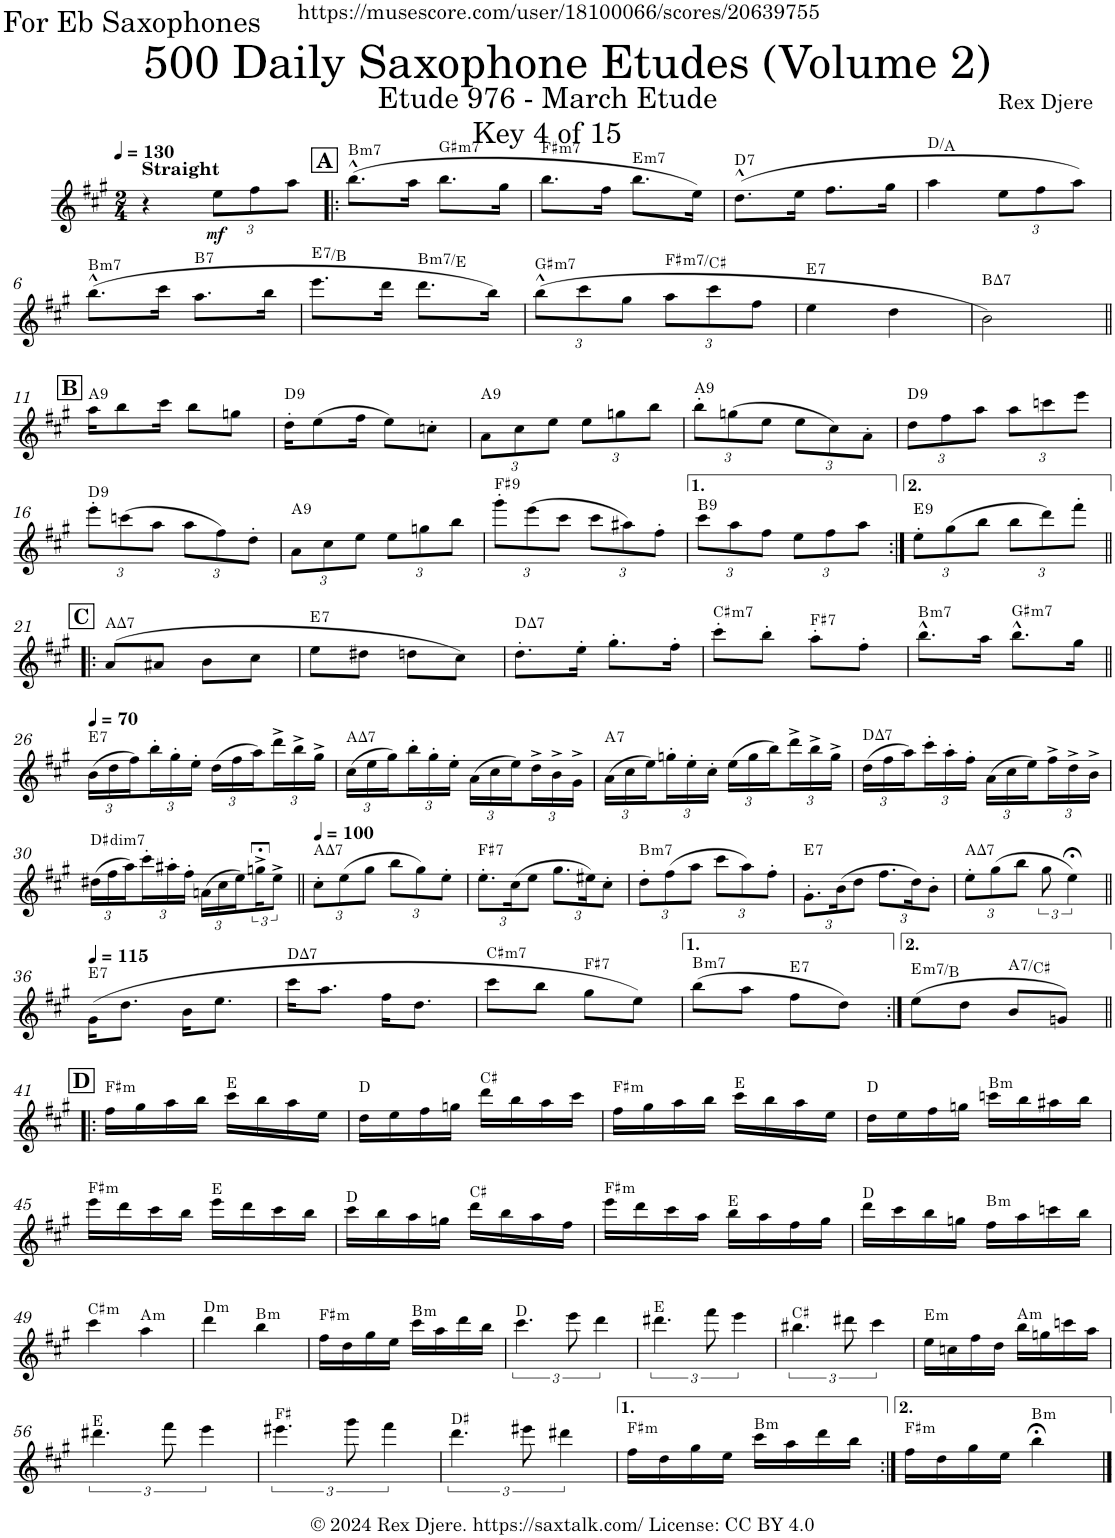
**kern	**dynam	**harte
*part1	*part1	*part1
*staff1	*staff1	*
*I"Alto Saxophone	*	*
*I'A. Sax.	*	*
*clefG2	*	*
*Trd5c9	*	*
*k[f#c#g#]	*	*
*M2/4	*	*
*MM130	*	*
=1	=1	=1
!LO:TX:a:B:t=Straight	!	!
4r	.	.
*Xbrackettup	*	*
!	!LO:DY:b	!
12ee\L	mf	.
12ff#\	.	.
12aa\J	.	.
!!LO:REH:place=s1:a:B:cj:fs=14:t=A
=2!|:	=2!|:	=2!|:
!	!	!LO:H:kt=m7
(8.bb^^\L	.	B:min7
16aa\Jk	.	.
!	!	!LO:H:kt=m7
8.bb\L	.	G#:min7
16gg#\Jk	.	.
=3	=3	=3
!	!	!LO:H:kt=m7
8.bb\L	.	F#:min7
16ff#\Jk	.	.
!	!	!LO:H:kt=m7
8.bb\L	.	E:min7
16ee\Jk)	.	.
=4	=4	=4
!	!	!LO:H:kt=7
(8.dd^^\L	.	D:7
16ee\Jk	.	.
8.ff#\L	.	.
16gg#\Jk	.	.
=5	=5	=5
4aa\	.	D:maj/5
12ee\L	.	.
12ff#\	.	.
12aa\J)	.	.
!!LO:LB:g=z
=6	=6	=6
!	!	!LO:H:kt=m7
(8.bb^^\L	.	B:min7
16ccc#\Jk	.	.
!	!	!LO:H:kt=7
8.aa\L	.	B:7
16bb\Jk	.	.
=7	=7	=7
!	!	!LO:H:kt=7
8.eee\L	.	E:7/5
16ddd\Jk	.	.
!	!	!LO:H:kt=m7
8.ddd\L	.	B:min7/4
16bb\Jk)	.	.
=8	=8	=8
!	!	!LO:H:kt=m7
(12bb^^\L	.	G#:min7
12ccc#\	.	.
12gg#\J	.	.
!	!	!LO:H:kt=m7
12aa\L	.	F#:min7/5
12ccc#\	.	.
12ff#\J	.	.
=9	=9	=9
!	!	!LO:H:kt=7
4ee\	.	E:7
4dd\	.	.
=10	=10	=10
!	!	!LO:H:kt=7
2b\)	.	B:maj7
!!LO:LB:g=z
!!LO:REH:place=s1:a:B:cj:fs=14:t=B
=11||	=11||	=11||
!	!	!LO:H:kt=9
16aa\KL	.	A:9
8bb\	.	.
16ccc#\Jk	.	.
8bb\L	.	.
8ggn\J	.	.
=12	=12	=12
!	!	!LO:H:kt=9
16dd'\KL	.	D:9
(8ee\	.	.
16ff#\Jk	.	.
8ee\L)	.	.
8ccn'\J	.	.
=13	=13	=13
!	!	!LO:H:kt=9
12a\L	.	A:9
12cc#\	.	.
12ee\J	.	.
12ee\L	.	.
12ggn\	.	.
12bb\J	.	.
=14	=14	=14
!	!	!LO:H:kt=9
12bb'\L	.	A:9
(12ggn\	.	.
12ee\J	.	.
12ee\L	.	.
12cc#\)	.	.
12a'\J	.	.
=15	=15	=15
!	!	!LO:H:kt=9
12dd\L	.	D:9
12ff#\	.	.
12aa\J	.	.
12aa\L	.	.
12cccn\	.	.
12eee\J	.	.
!!LO:LB:g=z
=16	=16	=16
!	!	!LO:H:kt=9
12eee'\L	.	D:9
(12cccn\	.	.
12aa\J	.	.
12aa\L	.	.
12ff#\)	.	.
12dd'\J	.	.
=17	=17	=17
!	!	!LO:H:kt=9
12a\L	.	A:9
12cc#\	.	.
12ee\J	.	.
12ee\L	.	.
12ggn\	.	.
12bb\J	.	.
=18	=18	=18
!	!	!LO:H:kt=9
12ggg#'\L	.	F#:9
(12eee\	.	.
12ccc#\J	.	.
12ccc#\L	.	.
12aa#X\)	.	.
12ff#'\J	.	.
=19	=19	=19
!	!	!LO:H:kt=9
12ccc#\L	.	B:9
12aa\	.	.
12ff#\J	.	.
12ee\L	.	.
12ff#\	.	.
12aa\J	.	.
=20:|!	=20:|!	=20:|!
!	!	!LO:H:kt=9
12ee'\L	.	E:9
(12gg#\	.	.
12bb\J	.	.
12bb\L	.	.
12ddd\)	.	.
12fff#'\J	.	.
!!LO:LB:g=z
!!LO:REH:place=s1:a:B:cj:fs=14:t=C
=21!|:	=21!|:	=21!|:
!	!	!LO:H:kt=7
(8a/L	.	A:maj7
8a#X/J	.	.
8b\L	.	.
8cc#\J	.	.
=22	=22	=22
!	!	!LO:H:kt=7
8ee\L	.	E:7
8dd#X\J	.	.
8ddn\L	.	.
8cc#\J)	.	.
=23	=23	=23
!	!	!LO:H:kt=7
8.dd'\L	.	D:maj7
16ee'\Jk	.	.
8.gg#'\L	.	.
16ff#'\Jk	.	.
=24	=24	=24
!	!	!LO:H:kt=m7
8ccc#'\L	.	C#:min7
8bb'\J	.	.
!	!	!LO:H:kt=7
8aa'\L	.	F#:7
8ff#'\J	.	.
=25	=25	=25
!	!	!LO:H:kt=m7
8.bb^^\L	.	B:min7
16aa\Jk	.	.
!	!	!LO:H:kt=m7
8.bb^^\L	.	G#:min7
16gg#\Jk	.	.
!!LO:LB:g=z
=26||	=26||	=26||
*MM70	*	*
!	!	!LO:H:kt=7
(24b\LL	.	E:7
24dd\	.	.
24ff#\)	.	.
24bb'\	.	.
24gg#'\	.	.
24ee'\JJ	.	.
(24dd\LL	.	.
24ff#\	.	.
24aa\)	.	.
24ddd^\	.	.
24bb^\	.	.
24gg#^\JJ	.	.
=27	=27	=27
!	!	!LO:H:kt=7
(24cc#\LL	.	A:maj7
24ee\	.	.
24gg#\)	.	.
24bb'\	.	.
24gg#'\	.	.
24ee'\JJ	.	.
(24a\LL	.	.
24cc#\	.	.
24ee\)	.	.
24dd^\	.	.
24b^\	.	.
24g#^\JJ	.	.
=28	=28	=28
!	!	!LO:H:kt=7
(24a\LL	.	A:7
24cc#\	.	.
24ee\)	.	.
24ggn'\	.	.
24ee'\	.	.
24cc#'\JJ	.	.
(24ee\LL	.	.
24gg\	.	.
24bb\)	.	.
24ddd^\	.	.
24bb^\	.	.
24gg^\JJ	.	.
=29	=29	=29
!	!	!LO:H:kt=7
(24dd\LL	.	D:maj7
24ff#\	.	.
24aa\)	.	.
24ccc#'\	.	.
24aa'\	.	.
24ff#'\JJ	.	.
(24a\LL	.	.
24cc#\	.	.
24ee\)	.	.
24ff#^\	.	.
24dd^\	.	.
24b^\JJ	.	.
!!LO:LB:g=z
=30	=30	=30
!	!	!LO:H:kt=dim7
(24dd#X\LL	.	D#:dim7
24ff#\	.	.
24aa\)	.	.
24ccc#'\	.	.
24aa#X'\	.	.
24ff#'\JJ	.	.
(24an\LL	.	.
24cc#\	.	.
24ee\)	.	.
*brackettup	*	*
24ggn;<^\J	.	.
12ee^\J	.	.
=31||	=31||	=31||
*Xbrackettup	*	*
*MM100	*	*
!	!	!LO:H:kt=7
12cc#'\L	.	A:maj7
(12ee\	.	.
12gg#\J	.	.
12bb\L	.	.
12gg#\)	.	.
12ee'\J	.	.
=32	=32	=32
!	!	!LO:H:kt=7
12.ee'\L	.	F#:7
(24cc#\K	.	.
12ee\J	.	.
12.gg#\L	.	.
24ee#X\K)	.	.
12cc#'\J	.	.
=33	=33	=33
!	!	!LO:H:kt=m7
12dd'\L	.	B:min7
(12ff#\	.	.
12aa\J	.	.
12ccc#\L	.	.
12aa\)	.	.
12ff#'\J	.	.
=34	=34	=34
!	!	!LO:H:kt=7
12.g#'\L	.	E:7
(24b\K	.	.
12dd\J	.	.
12.ff#\L	.	.
24dd\K)	.	.
12b'\J	.	.
=35	=35	=35
!	!	!LO:H:kt=7
12ee'\L	.	A:maj7
(12gg#\	.	.
12bb\J	.	.
*brackettup	*	*
12gg#\	.	.
6ee;<\)	.	.
!!LO:LB:g=z
=36||	=36||	=36||
*MM115	*	*
!	!	!LO:H:kt=7
(16g#\KL	.	E:7
8.dd\J	.	.
16b\KL	.	.
8.ee\J	.	.
=37	=37	=37
!	!	!LO:H:kt=7
16ccc#\KL	.	D:maj7
8.aa\J	.	.
16ff#\KL	.	.
8.dd\J	.	.
=38	=38	=38
!	!	!LO:H:kt=m7
8ccc#\L	.	C#:min7
8bb\J	.	.
!	!	!LO:H:kt=7
8gg#\L	.	F#:7
8ee\J)	.	.
=39	=39	=39
!	!	!LO:H:kt=m7
(8bb\L	.	B:min7
8aa\J	.	.
!	!	!LO:H:kt=7
8ff#\L	.	E:7
8dd\J)	.	.
=40:|!	=40:|!	=40:|!
!	!	!LO:H:kt=m7
(8ee\L	.	E:min7/5
8dd\J	.	.
!	!	!LO:H:kt=7
8b/L	.	A:7/3
8gn/J)	.	.
!!LO:LB:g=z
!!LO:REH:place=s1:a:B:cj:fs=14:t=D
=41!|:	=41!|:	=41!|:
!	!	!LO:H:kt=m
16ff#\LL	.	F#:min
16gg#\	.	.
16aa\	.	.
16bb\JJ	.	.
16ccc#\LL	.	E:maj
16bb\	.	.
16aa\	.	.
16ee\JJ	.	.
=42	=42	=42
16dd\LL	.	D:maj
16ee\	.	.
16ff#\	.	.
16ggn\JJ	.	.
16ddd\LL	.	C#:maj
16bb\	.	.
16aa\	.	.
16ccc#\JJ	.	.
=43	=43	=43
!	!	!LO:H:kt=m
16ff#\LL	.	F#:min
16gg#\	.	.
16aa\	.	.
16bb\JJ	.	.
16ccc#\LL	.	E:maj
16bb\	.	.
16aa\	.	.
16ee\JJ	.	.
=44	=44	=44
16dd\LL	.	D:maj
16ee\	.	.
16ff#\	.	.
16ggn\JJ	.	.
!	!	!LO:H:kt=m
16cccn\LL	.	B:min
16bb\	.	.
16aa#X\	.	.
16bb\JJ	.	.
!!LO:LB:g=z
=45	=45	=45
!	!	!LO:H:kt=m
16eee\LL	.	F#:min
16ddd\	.	.
16ccc#\	.	.
16bb\JJ	.	.
16eee\LL	.	E:maj
16ddd\	.	.
16ccc#\	.	.
16bb\JJ	.	.
=46	=46	=46
16ccc#\LL	.	D:maj
16bb\	.	.
16aa\	.	.
16ggn\JJ	.	.
16ddd\LL	.	C#:maj
16bb\	.	.
16aa\	.	.
16ff#\JJ	.	.
=47	=47	=47
!	!	!LO:H:kt=m
16eee\LL	.	F#:min
16ddd\	.	.
16ccc#\	.	.
16aa\JJ	.	.
16bb\LL	.	E:maj
16aa\	.	.
16ff#\	.	.
16gg#\JJ	.	.
=48	=48	=48
16ddd\LL	.	D:maj
16ccc#\	.	.
16bb\	.	.
16ggn\JJ	.	.
!	!	!LO:H:kt=m
16ff#\LL	.	B:min
16aa\	.	.
16cccn\	.	.
16bb\JJ	.	.
!!LO:LB:g=z
=49	=49	=49
!	!	!LO:H:kt=m
4ccc#\	.	C#:min
!	!	!LO:H:kt=m
4aa\	.	A:min
=50	=50	=50
!	!	!LO:H:kt=m
4ddd\	.	D:min
!	!	!LO:H:kt=m
4bb\	.	B:min
=51	=51	=51
!	!	!LO:H:kt=m
16ff#\LL	.	F#:min
16dd\	.	.
16gg#\	.	.
16ee\JJ	.	.
!	!	!LO:H:kt=m
16ccc#\LL	.	B:min
16aa\	.	.
16ddd\	.	.
16bb\JJ	.	.
=52	=52	=52
6.ccc#\	.	D:maj
12eee\	.	.
6ddd\	.	.
=53	=53	=53
6.ddd#X\	.	E:maj
12fff#\	.	.
6eee\	.	.
=54	=54	=54
6.bb#X\	.	C#:maj
12ddd#X\	.	.
6ccc#\	.	.
=55	=55	=55
!	!	!LO:H:kt=m
16ee\LL	.	E:min
16ccn\	.	.
16ff#\	.	.
16dd\JJ	.	.
!	!	!LO:H:kt=m
16bb\LL	.	A:min
16ggn\	.	.
16cccn\	.	.
16aa\JJ	.	.
!!LO:LB:g=z
=56	=56	=56
6.ddd#X\	.	E:maj
12fff#\	.	.
6eee\	.	.
=57	=57	=57
6.eee#X\	.	F#:maj
12ggg#\	.	.
6fff#\	.	.
=58	=58	=58
6.ddd\	.	D#:maj
12eee#X\	.	.
6ddd#X\	.	.
=59	=59	=59
!	!	!LO:H:kt=m
16ff#\LL	.	F#:min
16dd\	.	.
16gg#\	.	.
16ee\JJ	.	.
!	!	!LO:H:kt=m
16ccc#\LL	.	B:min
16aa\	.	.
16ddd\	.	.
16bb\JJ	.	.
=60:|!	=60:|!	=60:|!
!	!	!LO:H:kt=m
16ff#\LL	.	F#:min
16dd\	.	.
16gg#\	.	.
16ee\JJ	.	.
!	!	!LO:H:kt=m
4bb;<\	.	B:min
==	==	==
*-	*-	*-
